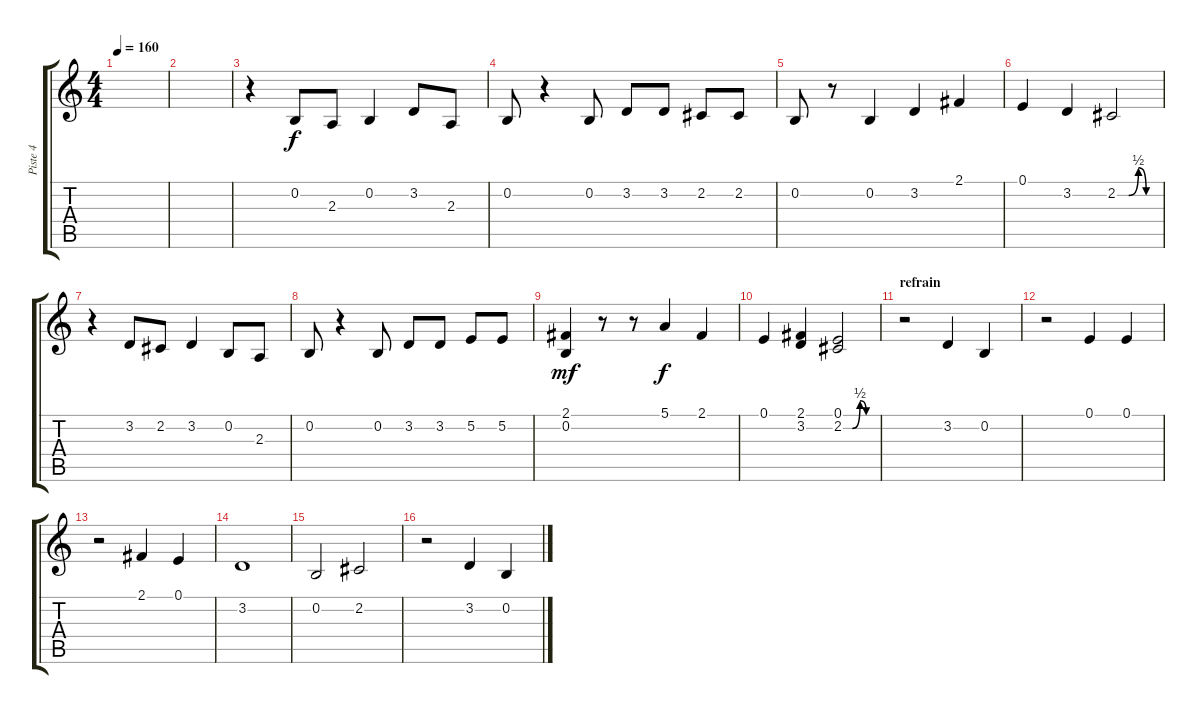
\track ("Piste 4" "Piste 4") {instrument oboe}
\staff {score tabs}
\tuning (E4 B3 G3 D3 A2 E2) {hide}
\ts (4 4)
\tempo 160
\clef g2
\ks c
|
|
r.4 0.2.8 2.3.8 0.2.4 3.2.8 2.3.8 |
0.2.8 r.4 0.2.8 3.2.8 3.2.8 2.2.8 2.2.8 |
0.2.8 r.8 0.2.4 3.2.4 2.1.4 |
0.1.4 3.2.4 2.2{be (custom 0 0 16 0 30 2 41 0 60 0)}.2 |
r.4 3.2.8 2.2.8 3.2.4 0.2.8 2.3.8 |
0.2.8 r.4 0.2.8 3.2.8 3.2.8 5.2.8 5.2.8 |
(2.1 0.2).4{dy mf} r.8 r.8 5.1.4{dy f} 2.1.4 |
0.1.4 (2.1 3.2).4 (0.1 2.2{be (custom 0 0 16 0 30 2 41 0 60 0)}).2 |
\section ("" "refrain")
r.2 3.2.4 0.2.4 |
r.2 0.1.4 0.1.4 |
r.2 2.1.4 0.1.4 |
3.2.1 |
0.2.2 2.2.2 |
r.2 3.2.4 0.2.4
